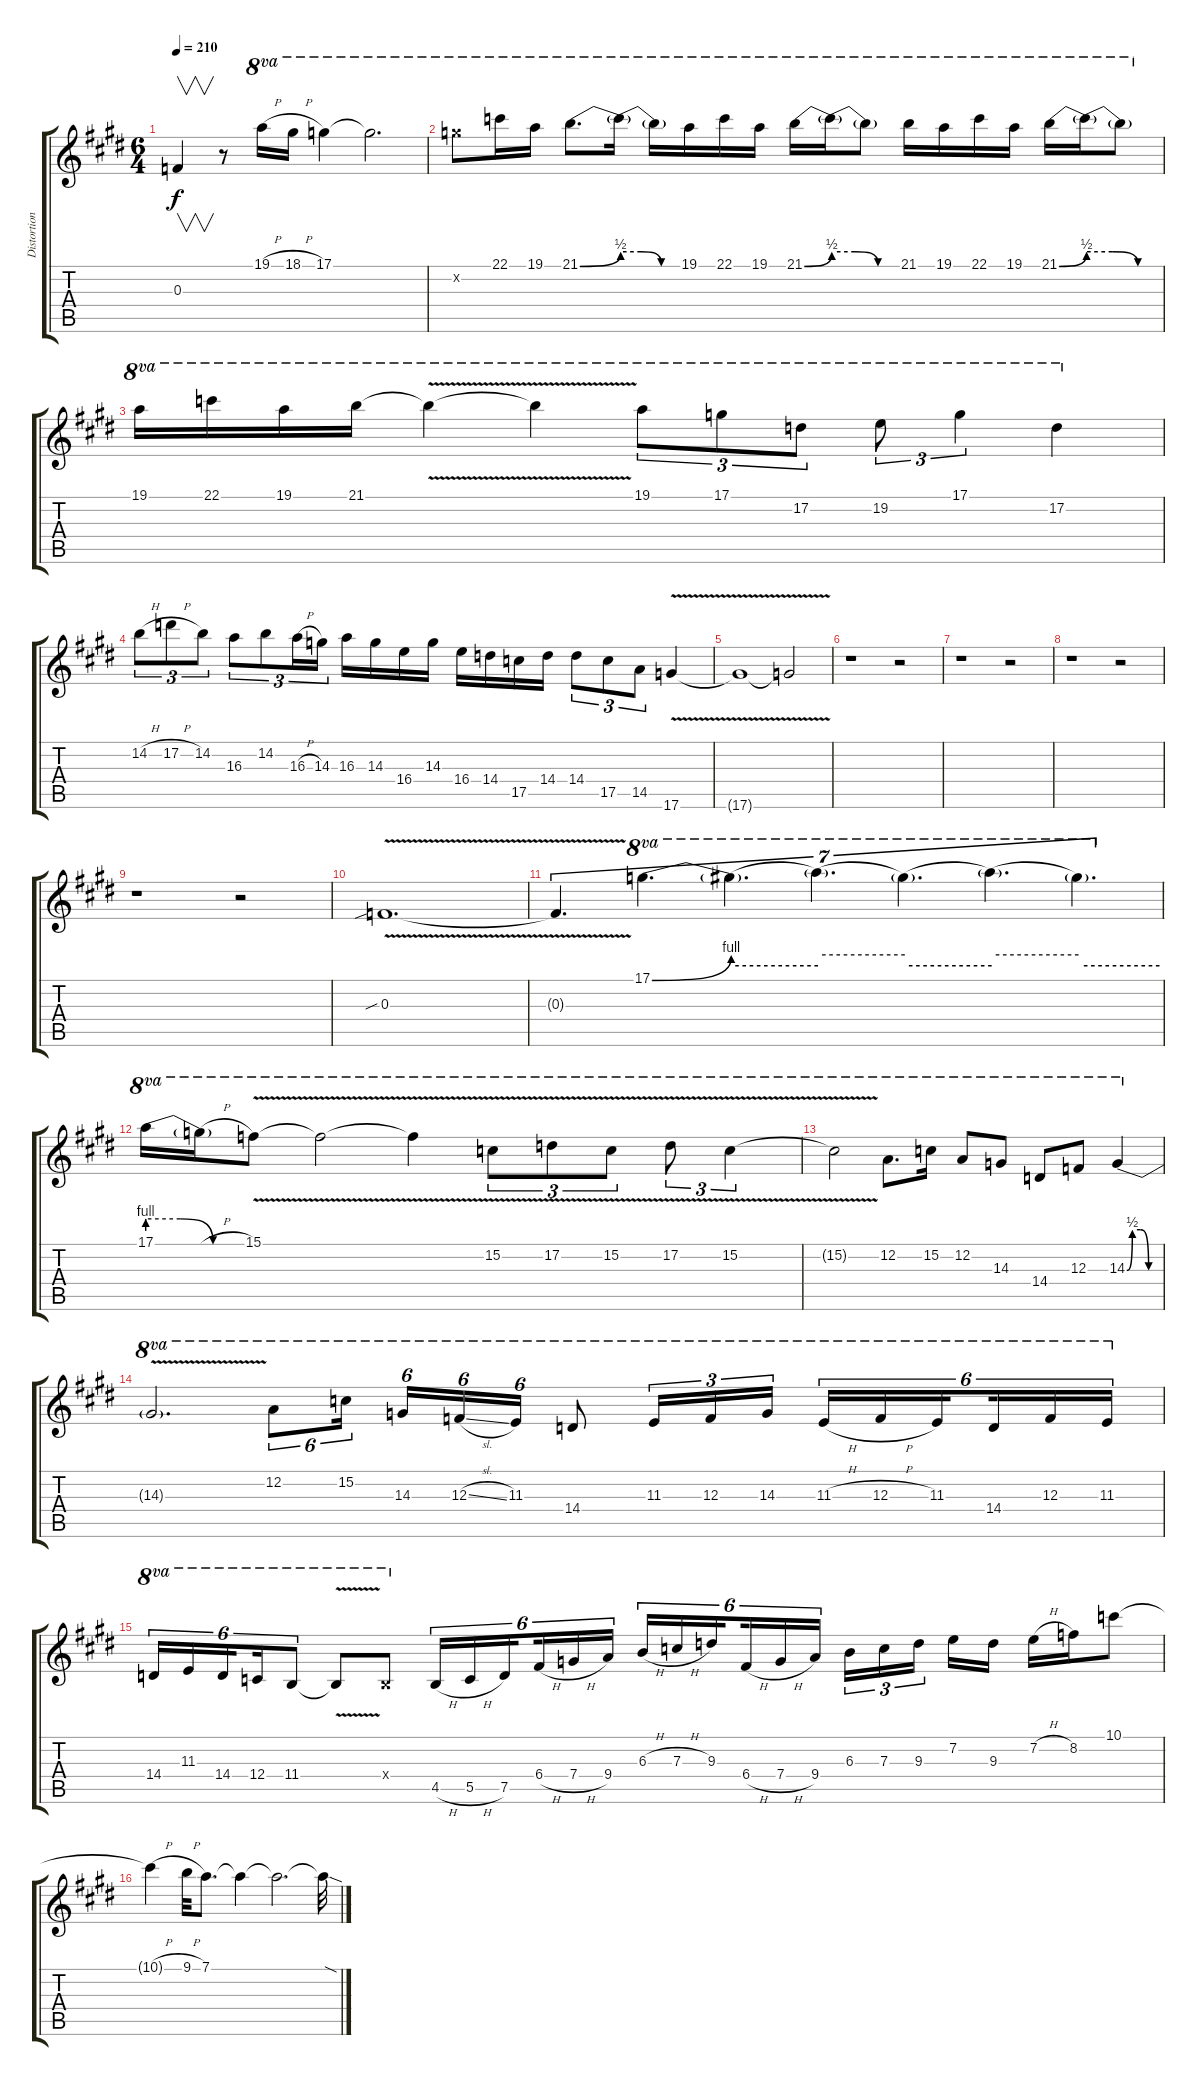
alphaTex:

\track ("Distortion" "Distortion") {instrument distortionguitar}
\staff {score tabs}
\tuning (D4 A3 F3 C3 G2 D2) {hide}
\ts (6 4)
\tempo 210
\clef g2
\ks c#minor
0.3{t}.4{v dy f} r.8 19.1{h}.16{ot 8va} 18.1{h}.16{ot 8va} 17.1.4{ot 8va} 17.1{t}.2{d ot 8va} |
22.2{x}.8{ot 8va} 22.1.16{ot 8va} 19.1.16{ot 8va} 21.1{be (bend 0 0 60 2)}.8{d ot 8va} 21.1{be (custom 0 2 20 2 40 0 60 0) t}.16{ot 8va} 21.1{t}.16{ot 8va} 19.1.16{ot 8va} 22.1.16{ot 8va} 19.1.16{ot 8va} 21.1{be (bend 0 0 60 2)}.16{ot 8va} 21.1{be (custom 0 2 20 2 40 0 60 0) t}.16{ot 8va} 21.1{t}.8{ot 8va} 21.1.16{ot 8va} 19.1.16{ot 8va} 22.1.16{ot 8va} 19.1.16{ot 8va} 21.1{be (bend 0 0 60 2)}.16{ot 8va} 21.1{be (custom 0 2 20 2 40 0 60 0) t}.16{ot 8va} 21.1{t}.8{ot 8va} |
19.1.16{ot 8va} 22.1.16{ot 8va} 19.1.16{ot 8va} 21.1.16{ot 8va} 21.1{v t}.4{ot 8va} 21.1{t}.4{ot 8va} 19.1.8{tu (3 2) ot 8va} 17.1.8{tu (3 2) ot 8va} 17.2.8{tu (3 2) ot 8va} 19.2.8{tu (3 2) ot 8va} 17.1.4{tu (3 2) ot 8va} 17.2.4{ot 8va} |
14.2{h}.8{tu (3 2)} 17.2{h}.8{tu (3 2)} 14.2.8{tu (3 2)} 16.3.8{tu (3 2)} 14.2.8{tu (3 2)} 16.3{h}.16{tu (3 2)} 14.3.16{tu (3 2) beam splitsecondary} 16.3.16 14.3.16 16.4.16 14.3.16 16.4.16 14.4.16 17.5.16 14.4.16 14.4.8{tu (3 2)} 17.5.8{tu (3 2)} 14.5.8{tu (3 2)} 17.6{v}.4 |
17.6{v t}.1 17.6{v t}.2 |
r.1 r.2 |
r.1 r.2 |
r.1 r.2 |
r.1 r.2 |
0.3{v sib}.1{d} |
0.3{t}.4{d tu (7 4)} 17.1{be (bend 0 0 60 4)}.4{d tu (7 4) ot 8va} 17.1{be (hold 0 2 60 2) t}.4{d tu (7 4) ot 8va} 17.1{be (hold 0 4 60 4) t}.4{d tu (7 4) ot 8va} 17.1{be (hold 0 2 60 2) t}.4{d tu (7 4) ot 8va} 17.1{be (hold 0 4 60 4) t}.4{d tu (7 4) ot 8va} 17.1{be (hold 0 2 60 2) t}.4{d tu (7 4) ot 8va} |
17.1{be (custom 0 4 20 4 40 0 60 0)}.16{ot 8va} 17.1{h t}.16{ot 8va} 15.1{v}.8{ot 8va} 15.1{v t}.2{ot 8va} 15.1{t}.4{ot 8va} 15.2{v}.8{tu (3 2) ot 8va} 17.2{v}.8{tu (3 2) ot 8va} 15.2{v}.8{tu (3 2) ot 8va} 17.2{v}.8{tu (3 2) ot 8va} 15.2{v}.4{tu (3 2) ot 8va} |
15.2{t}.2{ot 8va} 12.2.8{d ot 8va} 15.2.16{ot 8va} 12.2.8{ot 8va} 14.3.8{ot 8va} 14.4.8{ot 8va} 12.3.8{ot 8va} 14.3{be (custom 0 0 10 2 25 2 40 0 60 0)}.4{ot 8va} |
14.3{v t}.2{d ot 8va} 12.2.8{tu (6 4) ot 8va} 15.2.16{tu (6 4) ot 8va beam splitsecondary} 14.3.16{tu (6 4) ot 8va} 12.3{sl}.16{tu (6 4) ot 8va} 11.3.16{tu (6 4) ot 8va} 14.4.8{ot 8va} 11.3.16{tu (3 2) ot 8va} 12.3.16{tu (3 2) ot 8va} 14.3.16{tu (3 2) ot 8va beam splitsecondary} 11.3{h}.16{tu (6 4) ot 8va} 12.3{h}.16{tu (6 4) ot 8va} 11.3.16{tu (6 4) ot 8va beam splitsecondary} 14.4.16{tu (6 4) ot 8va} 12.3.16{tu (6 4) ot 8va} 11.3.16{tu (6 4) ot 8va} |
14.4.16{tu (6 4) ot 8va} 11.3.16{tu (6 4) ot 8va} 14.4.16{tu (6 4) ot 8va beam splitsecondary} 12.4.16{tu (6 4) ot 8va} 11.4.8{tu (6 4) ot 8va} 11.4{v t}.8{ot 8va} 11.4{x}.8{ot 8va} 4.5{h}.16{tu (6 4)} 5.5{h}.16{tu (6 4)} 7.5.16{tu (6 4) beam splitsecondary} 6.4{h}.16{tu (6 4)} 7.4{h}.16{tu (6 4)} 9.4.16{tu (6 4)} 6.3{h}.16{tu (6 4)} 7.3{h}.16{tu (6 4)} 9.3.16{tu (6 4) beam splitsecondary} 6.4{h}.16{tu (6 4)} 7.4{h}.16{tu (6 4)} 9.4.16{tu (6 4) beam splitsecondary} 6.3.16{tu (3 2)} 7.3.16{tu (3 2)} 9.3.16{tu (3 2) beam splitsecondary} 7.2.16 9.3.16 7.2{h}.16 8.2.16 10.1.8 |
10.1{h t}.4 9.1{h}.32 7.1.8{d} 7.1{t}.4 7.1{t}.2{d} 7.1{sod t}.32
